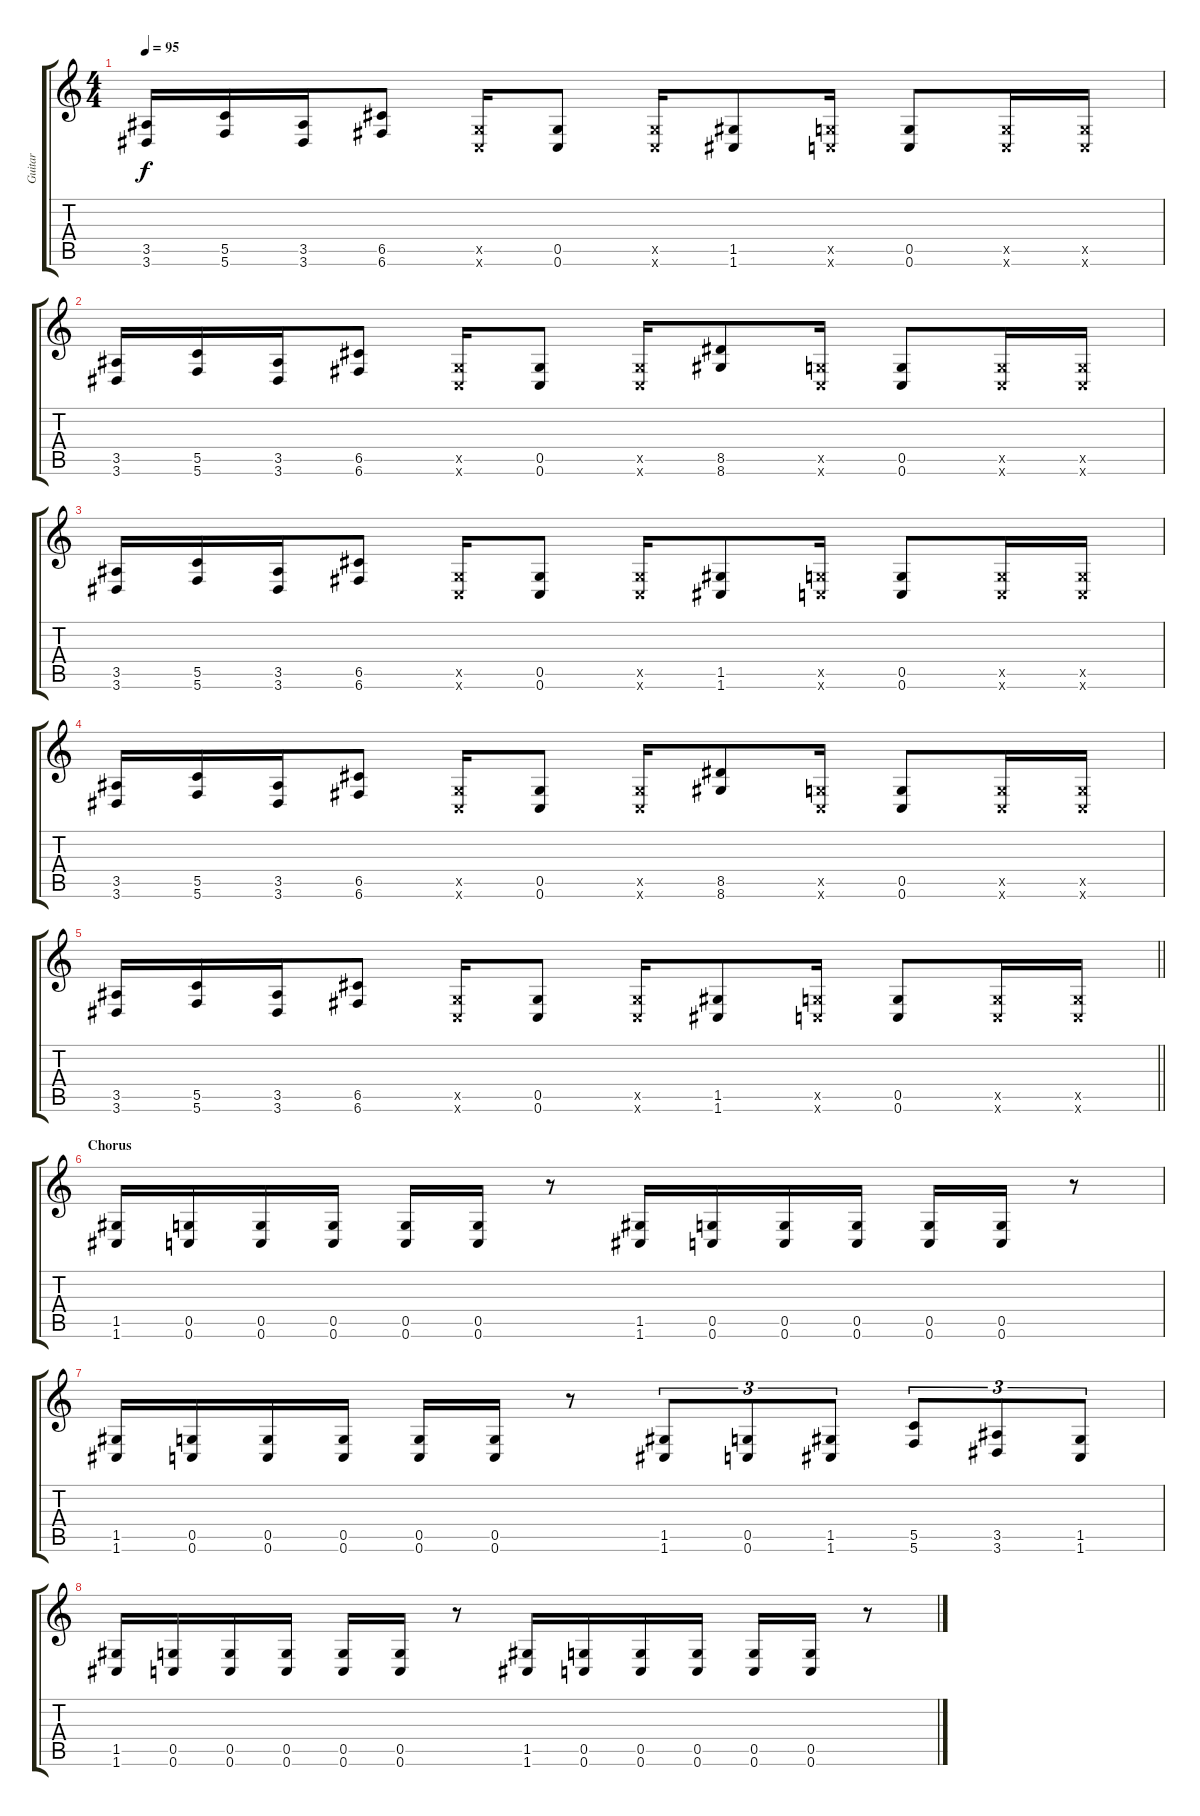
\track ("Guitar" "Guitar") {instrument distortionguitar}
\staff {score tabs}
\tuning (D4 A3 F3 C3 G2 C2) {hide}
\ts (4 4)
\tempo 95
\clef g2
\ks c
(3.5 3.6).16{dy f} (5.5 5.6).16 (3.5 3.6).16 (6.5 6.6).8 (0.5{x} 0.6{x}).16 (0.5 0.6).8 (0.5{x} 0.6{x}).16 (1.5 1.6).8 (0.5{x} 0.6{x}).16 (0.5 0.6).8 (0.5{x} 0.6{x}).16 (0.5{x} 0.6{x}).16 |
(3.5 3.6).16 (5.5 5.6).16 (3.5 3.6).16 (6.5 6.6).8 (0.5{x} 0.6{x}).16 (0.5 0.6).8 (0.5{x} 0.6{x}).16 (8.5 8.6).8 (0.5{x} 0.6{x}).16 (0.5 0.6).8 (0.5{x} 0.6{x}).16 (0.5{x} 0.6{x}).16 |
(3.5 3.6).16 (5.5 5.6).16 (3.5 3.6).16 (6.5 6.6).8 (0.5{x} 0.6{x}).16 (0.5 0.6).8 (0.5{x} 0.6{x}).16 (1.5 1.6).8 (0.5{x} 0.6{x}).16 (0.5 0.6).8 (0.5{x} 0.6{x}).16 (0.5{x} 0.6{x}).16 |
(3.5 3.6).16 (5.5 5.6).16 (3.5 3.6).16 (6.5 6.6).8 (0.5{x} 0.6{x}).16 (0.5 0.6).8 (0.5{x} 0.6{x}).16 (8.5 8.6).8 (0.5{x} 0.6{x}).16 (0.5 0.6).8 (0.5{x} 0.6{x}).16 (0.5{x} 0.6{x}).16 |
\barLineRight lightlight
(3.5 3.6).16 (5.5 5.6).16 (3.5 3.6).16 (6.5 6.6).8 (0.5{x} 0.6{x}).16 (0.5 0.6).8 (0.5{x} 0.6{x}).16 (1.5 1.6).8 (0.5{x} 0.6{x}).16 (0.5 0.6).8 (0.5{x} 0.6{x}).16 (0.5{x} 0.6{x}).16 |
\section ("" "Chorus")
(1.5 1.6).16 (0.5 0.6).16 (0.5 0.6).16 (0.5 0.6).16 (0.5 0.6).16 (0.5 0.6).16 r.8 (1.5 1.6).16 (0.5 0.6).16 (0.5 0.6).16 (0.5 0.6).16 (0.5 0.6).16 (0.5 0.6).16 r.8 |
(1.5 1.6).16 (0.5 0.6).16 (0.5 0.6).16 (0.5 0.6).16 (0.5 0.6).16 (0.5 0.6).16 r.8 (1.5 1.6).8{tu (3 2)} (0.5 0.6).8{tu (3 2)} (1.5 1.6).8{tu (3 2)} (5.5 5.6).8{tu (3 2)} (3.5 3.6).8{tu (3 2)} (1.5 1.6).8{tu (3 2)} |
(1.5 1.6).16 (0.5 0.6).16 (0.5 0.6).16 (0.5 0.6).16 (0.5 0.6).16 (0.5 0.6).16 r.8 (1.5 1.6).16 (0.5 0.6).16 (0.5 0.6).16 (0.5 0.6).16 (0.5 0.6).16 (0.5 0.6).16 r.8
